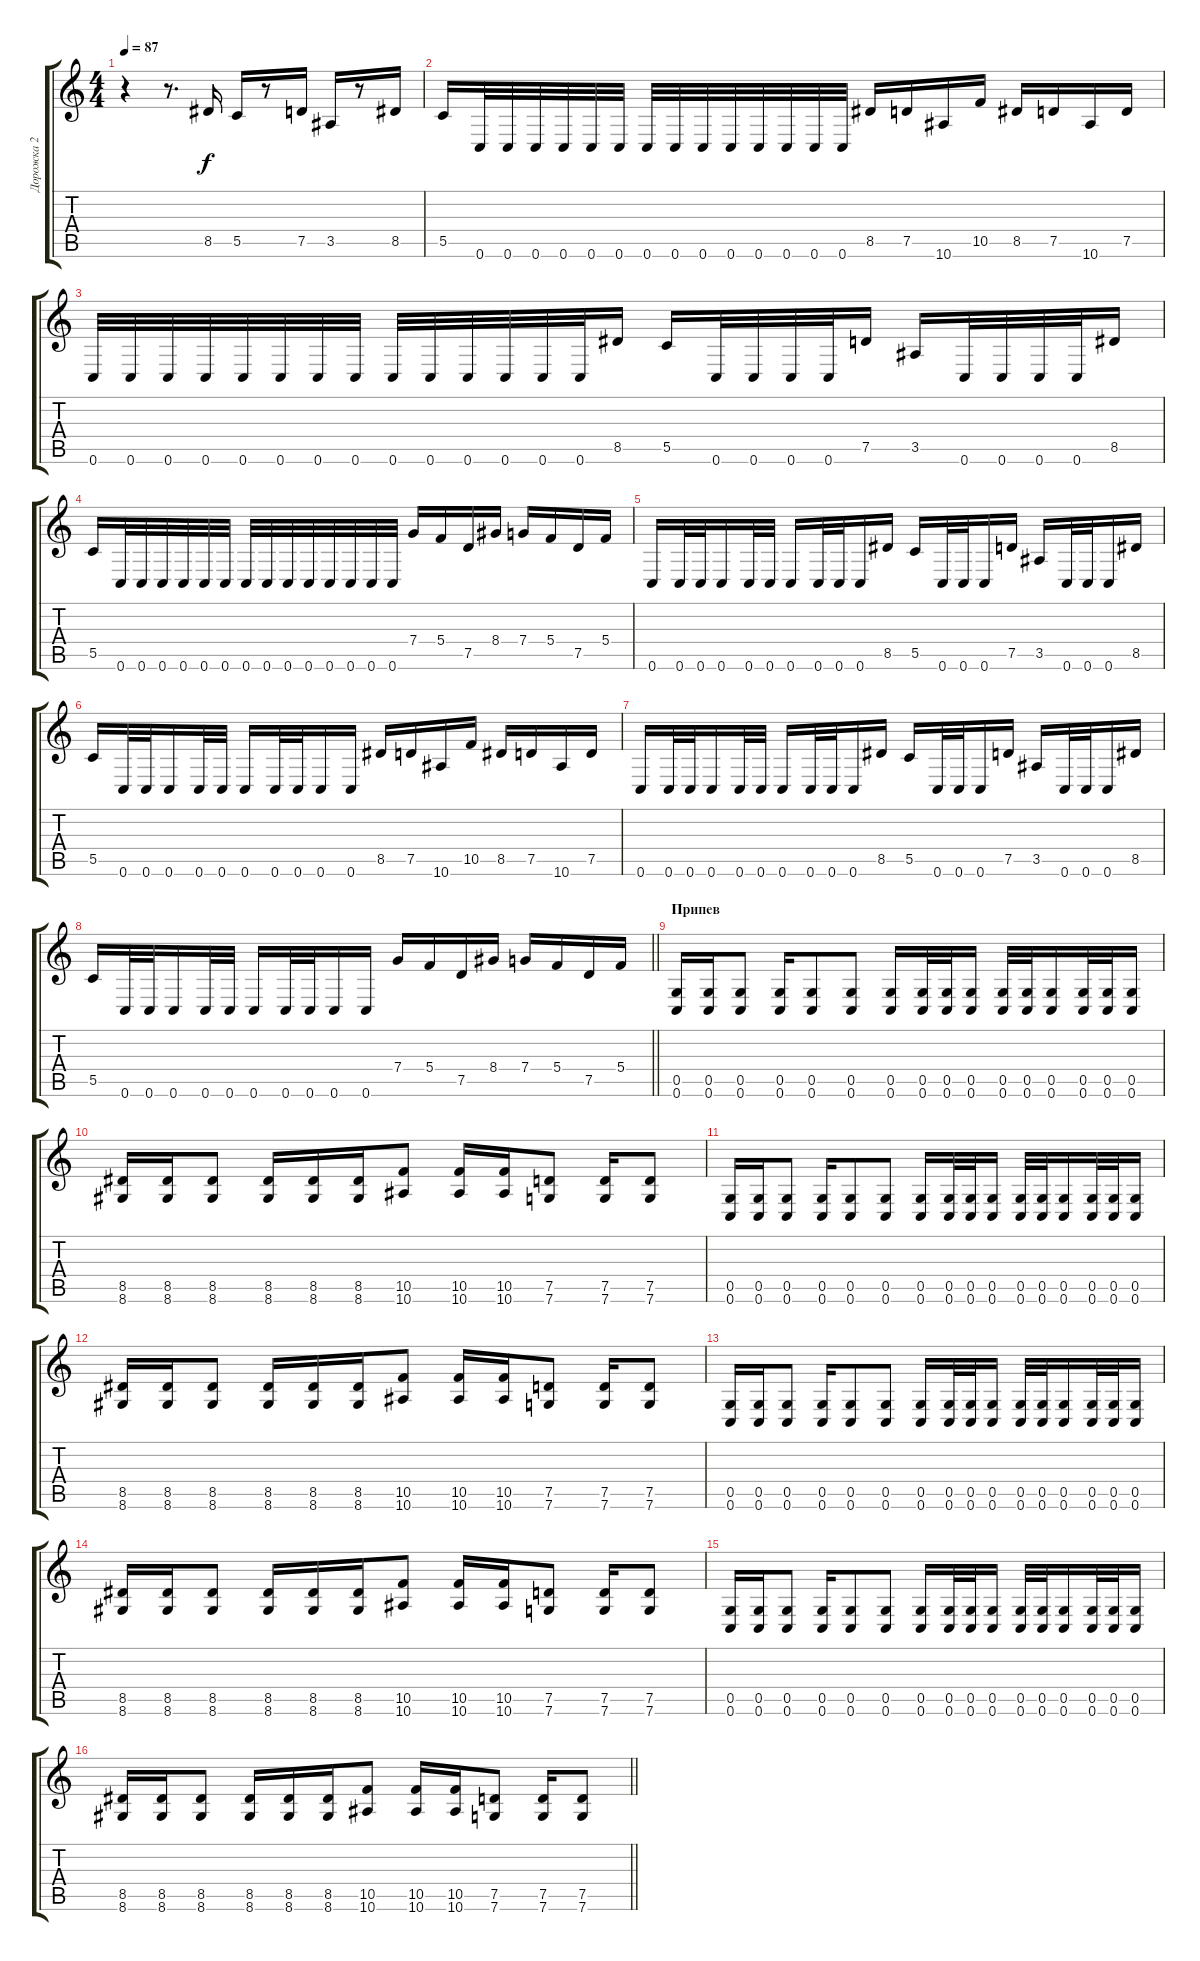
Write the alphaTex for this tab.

\track ("Дорожка 2" "Дорожка 2") {instrument distortionguitar}
\staff {score tabs}
\tuning (D4 A3 F3 C3 G2 C2) {hide}
\ts (4 4)
\tempo 87
\clef g2
\ks c
r.4{dy f} r.8{d} 8.5.16 5.5.16 r.8 7.5.16 3.5.16 r.8 8.5.16 |
5.5.16 0.6.32 0.6.32 0.6.32 0.6.32 0.6.32 0.6.32 0.6.32 0.6.32 0.6.32 0.6.32 0.6.32 0.6.32 0.6.32 0.6.32 8.5.16 7.5.16 10.6.16 10.5.16 8.5.16 7.5.16 10.6.16 7.5.16 |
0.6.32 0.6.32 0.6.32 0.6.32 0.6.32 0.6.32 0.6.32 0.6.32 0.6.32 0.6.32 0.6.32 0.6.32 0.6.32 0.6.32 8.5.16 5.5.16 0.6.32 0.6.32 0.6.32 0.6.32 7.5.16 3.5.16 0.6.32 0.6.32 0.6.32 0.6.32 8.5.16 |
5.5.16 0.6.32 0.6.32 0.6.32 0.6.32 0.6.32 0.6.32 0.6.32 0.6.32 0.6.32 0.6.32 0.6.32 0.6.32 0.6.32 0.6.32 7.4.16 5.4.16 7.5.16 8.4.16 7.4.16 5.4.16 7.5.16 5.4.16 |
0.6.16 0.6.32 0.6.32 0.6.16 0.6.32 0.6.32 0.6.16 0.6.32 0.6.32 0.6.16 8.5.16 5.5.16 0.6.32 0.6.32 0.6.16 7.5.16 3.5.16 0.6.32 0.6.32 0.6.16 8.5.16 |
5.5.16 0.6.32 0.6.32 0.6.16 0.6.32 0.6.32 0.6.16 0.6.32 0.6.32 0.6.16 0.6.16 8.5.16 7.5.16 10.6.16 10.5.16 8.5.16 7.5.16 10.6.16 7.5.16 |
0.6.16 0.6.32 0.6.32 0.6.16 0.6.32 0.6.32 0.6.16 0.6.32 0.6.32 0.6.16 8.5.16 5.5.16 0.6.32 0.6.32 0.6.16 7.5.16 3.5.16 0.6.32 0.6.32 0.6.16 8.5.16 |
\barLineRight lightlight
5.5.16 0.6.32 0.6.32 0.6.16 0.6.32 0.6.32 0.6.16 0.6.32 0.6.32 0.6.16 0.6.16 7.4.16 5.4.16 7.5.16 8.4.16 7.4.16 5.4.16 7.5.16 5.4.16 |
\section ("" "Припев")
(0.5 0.6).16 (0.5 0.6).16 (0.5 0.6).8 (0.5 0.6).16 (0.5 0.6).8 (0.5 0.6).8 (0.5 0.6).16 (0.5 0.6).32 (0.5 0.6).32 (0.5 0.6).16 (0.5 0.6).32 (0.5 0.6).32 (0.5 0.6).16 (0.5 0.6).32 (0.5 0.6).32 (0.5 0.6).16 |
(8.5 8.6).16 (8.5 8.6).16 (8.5 8.6).8 (8.5 8.6).16 (8.5 8.6).16 (8.5 8.6).16 (10.5 10.6).8 (10.5 10.6).16 (10.5 10.6).16 (7.5 7.6).8 (7.5 7.6).16 (7.5 7.6).8 |
(0.5 0.6).16 (0.5 0.6).16 (0.5 0.6).8 (0.5 0.6).16 (0.5 0.6).8 (0.5 0.6).8 (0.5 0.6).16 (0.5 0.6).32 (0.5 0.6).32 (0.5 0.6).16 (0.5 0.6).32 (0.5 0.6).32 (0.5 0.6).16 (0.5 0.6).32 (0.5 0.6).32 (0.5 0.6).16 |
(8.5 8.6).16 (8.5 8.6).16 (8.5 8.6).8 (8.5 8.6).16 (8.5 8.6).16 (8.5 8.6).16 (10.5 10.6).8 (10.5 10.6).16 (10.5 10.6).16 (7.5 7.6).8 (7.5 7.6).16 (7.5 7.6).8 |
(0.5 0.6).16 (0.5 0.6).16 (0.5 0.6).8 (0.5 0.6).16 (0.5 0.6).8 (0.5 0.6).8 (0.5 0.6).16 (0.5 0.6).32 (0.5 0.6).32 (0.5 0.6).16 (0.5 0.6).32 (0.5 0.6).32 (0.5 0.6).16 (0.5 0.6).32 (0.5 0.6).32 (0.5 0.6).16 |
(8.5 8.6).16 (8.5 8.6).16 (8.5 8.6).8 (8.5 8.6).16 (8.5 8.6).16 (8.5 8.6).16 (10.5 10.6).8 (10.5 10.6).16 (10.5 10.6).16 (7.5 7.6).8 (7.5 7.6).16 (7.5 7.6).8 |
(0.5 0.6).16 (0.5 0.6).16 (0.5 0.6).8 (0.5 0.6).16 (0.5 0.6).8 (0.5 0.6).8 (0.5 0.6).16 (0.5 0.6).32 (0.5 0.6).32 (0.5 0.6).16 (0.5 0.6).32 (0.5 0.6).32 (0.5 0.6).16 (0.5 0.6).32 (0.5 0.6).32 (0.5 0.6).16 |
\barLineRight lightlight
(8.5 8.6).16 (8.5 8.6).16 (8.5 8.6).8 (8.5 8.6).16 (8.5 8.6).16 (8.5 8.6).16 (10.5 10.6).8 (10.5 10.6).16 (10.5 10.6).16 (7.5 7.6).8 (7.5 7.6).16 (7.5 7.6).8
